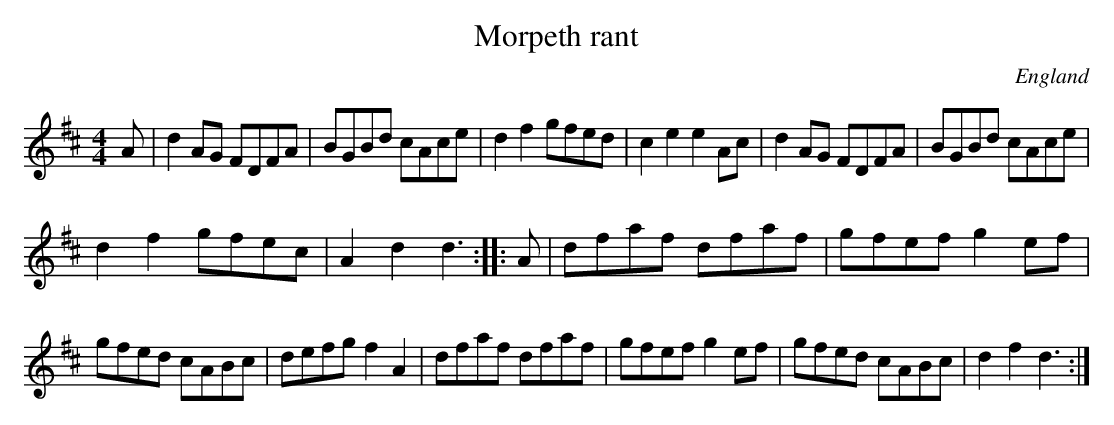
X:1
T:Morpeth rant
O:England
M:4/4
K:D
A|\
d2AG FDFA|BGBd cAce|d2f2 gfed|c2e2 e2Ac|\
d2AG FDFA|BGBd cAce|
d2f2 gfec|A2d2 d3::\
A|\
dfaf dfaf|gfef g2ef|
gfed cABc|defg f2A2|\
dfaf dfaf|gfef g2ef|gfed cABc|d2f2 d3:|
